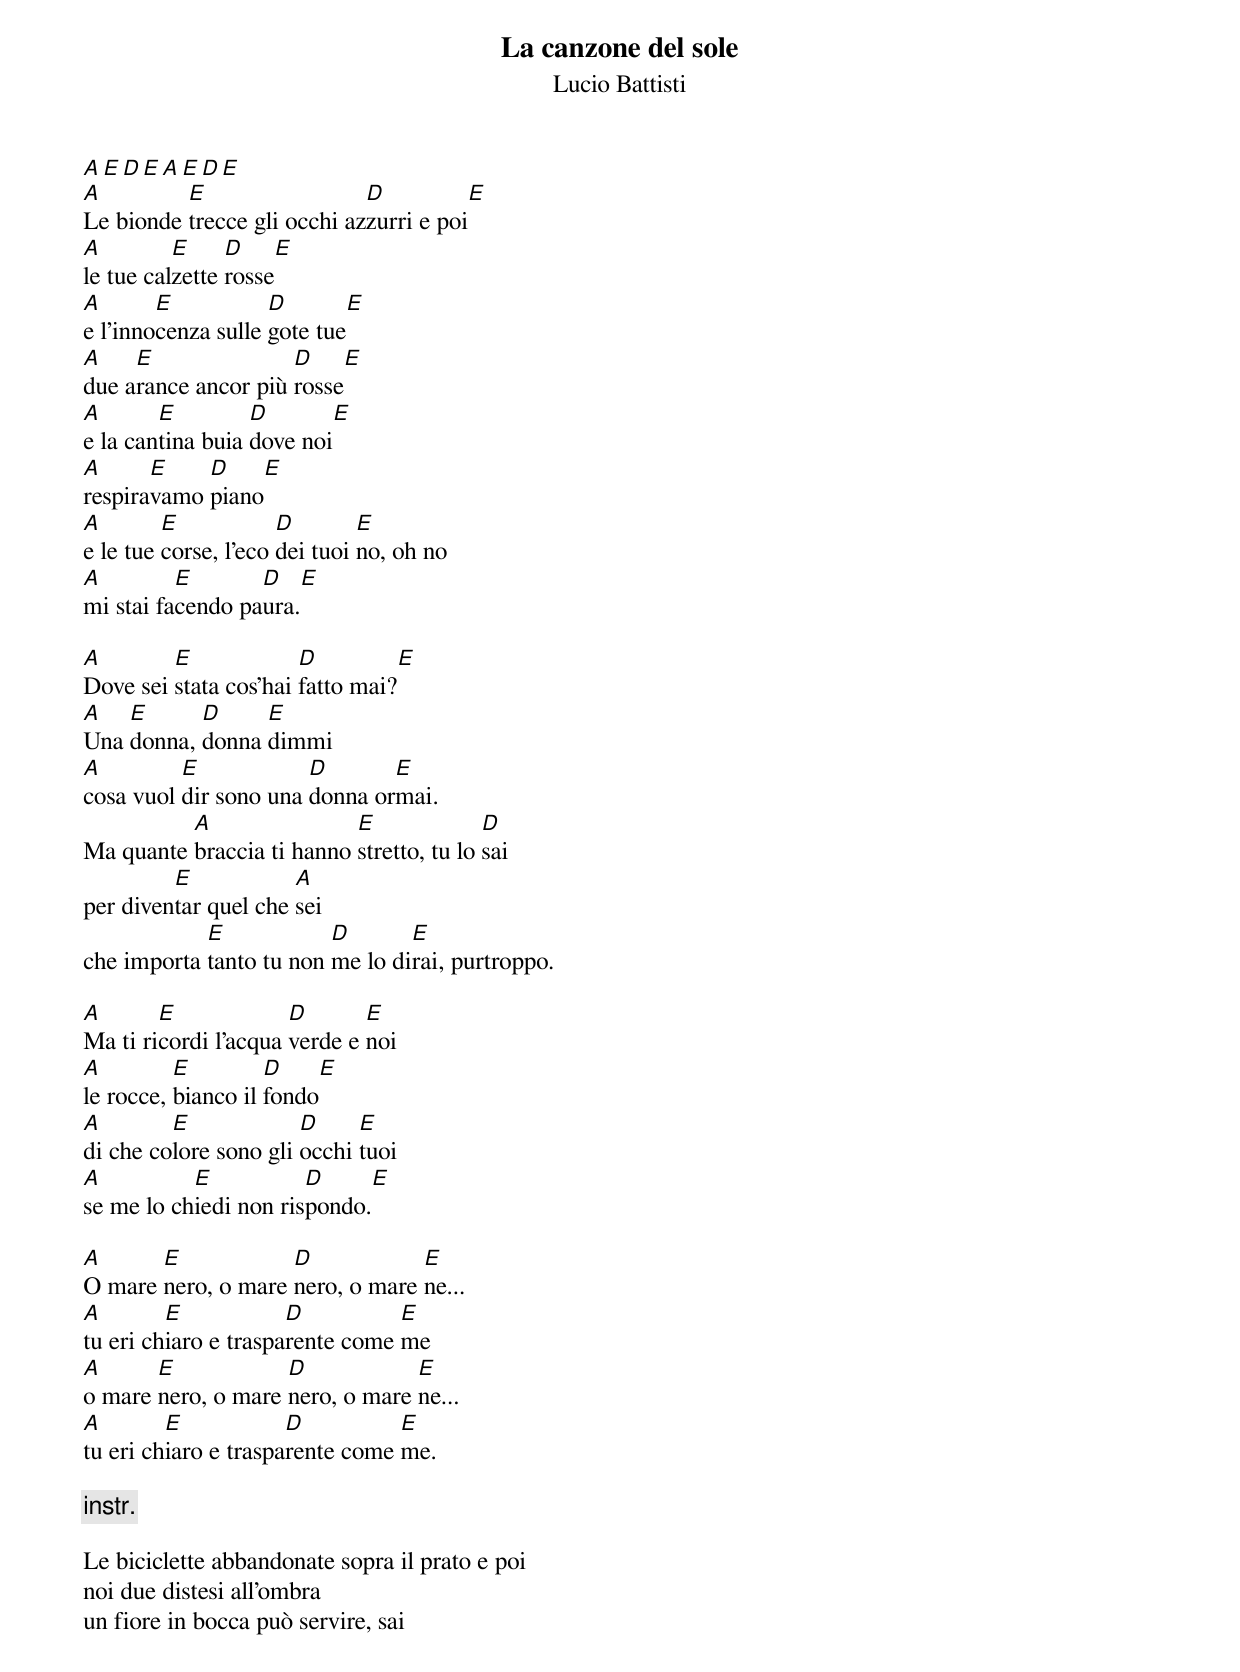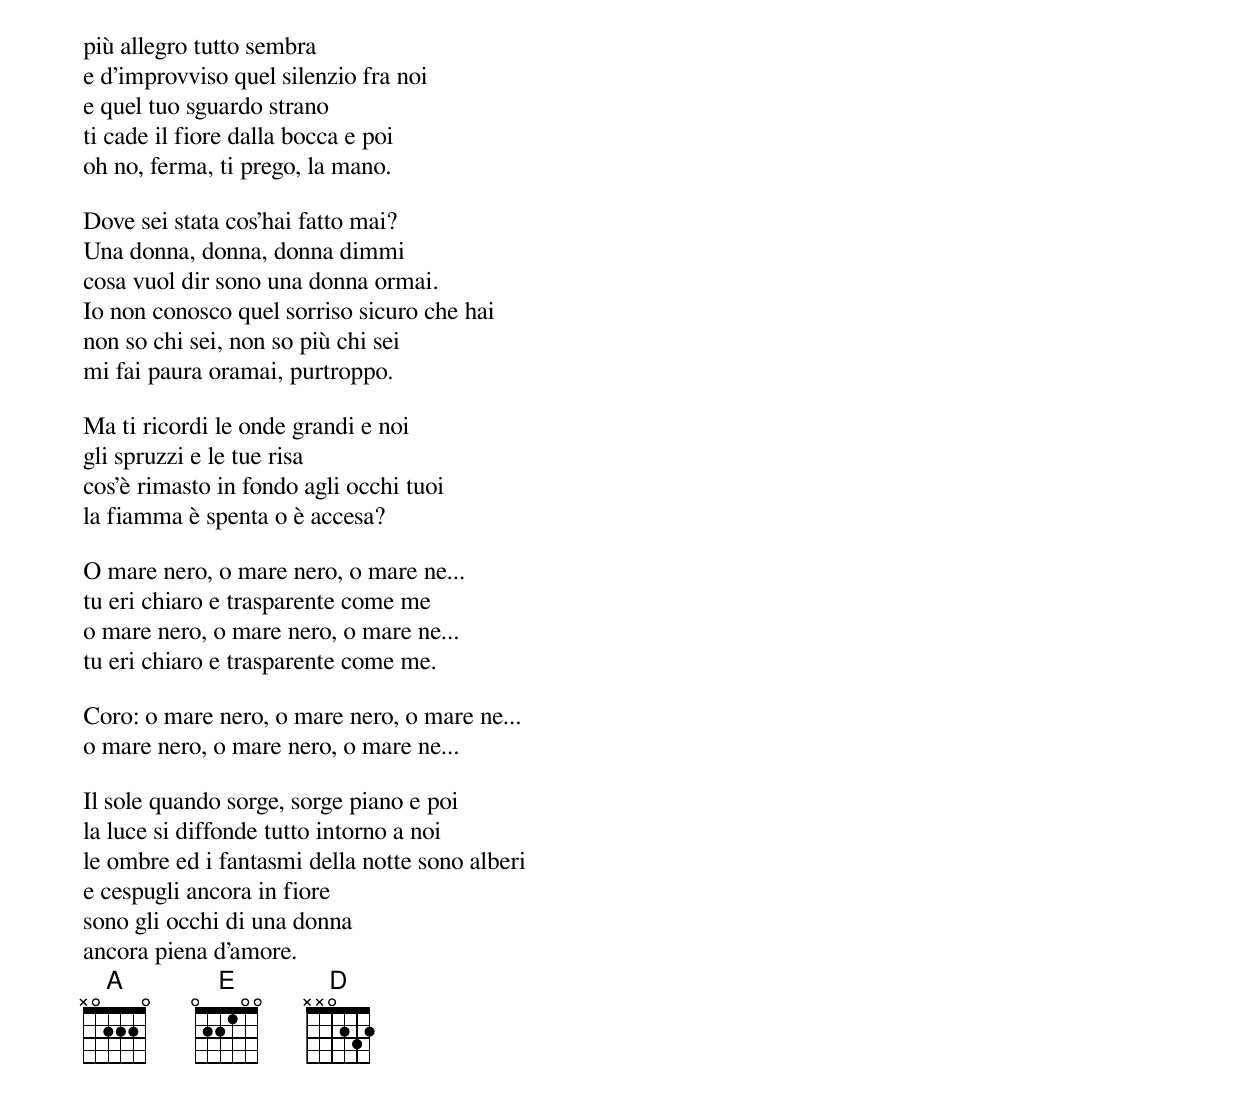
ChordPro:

{title: La canzone del sole}
{subtitle: Lucio Battisti}

[A][E][D][E][A][E][D][E]
[A]Le bionde [E]trecce gli occhi az[D]zurri e poi[E]
[A]le tue cal[E]zette [D]rosse[E]
[A]e l'inno[E]cenza sulle [D]gote tue[E]
[A]due a[E]rance ancor più [D]rosse[E]
[A]e la can[E]tina buia [D]dove noi[E]
[A]respira[E]vamo [D]piano[E]
[A]e le tue [E]corse, l'eco [D]dei tuoi [E]no, oh no
[A]mi stai fa[E]cendo pa[D]ura.[E]

[A]Dove sei [E]stata cos'hai [D]fatto mai?[E]
[A]Una [E]donna, [D]donna [E]dimmi
[A]cosa vuol [E]dir sono una [D]donna or[E]mai.
Ma quante [A]braccia ti hanno [E]stretto, tu lo [D]sai
per diven[E]tar quel che [A]sei
che importa [E]tanto tu non [D]me lo di[E]rai, purtroppo.

[A]Ma ti ri[E]cordi l'acqua [D]verde e [E]noi
[A]le rocce, [E]bianco il [D]fondo[E]
[A]di che co[E]lore sono gli [D]occhi [E]tuoi
[A]se me lo ch[E]iedi non ris[D]pondo.[E]

[A]O mare [E]nero, o mare [D]nero, o mare [E]ne...
[A]tu eri ch[E]iaro e traspa[D]rente come [E]me
[A]o mare [E]nero, o mare [D]nero, o mare [E]ne...
[A]tu eri ch[E]iaro e traspa[D]rente come [E]me.

{comment:instr.}

Le biciclette abbandonate sopra il prato e poi
noi due distesi all'ombra
un fiore in bocca può servire, sai
più allegro tutto sembra
e d'improvviso quel silenzio fra noi
e quel tuo sguardo strano
ti cade il fiore dalla bocca e poi
oh no, ferma, ti prego, la mano.

Dove sei stata cos'hai fatto mai?
Una donna, donna, donna dimmi
cosa vuol dir sono una donna ormai.
Io non conosco quel sorriso sicuro che hai
non so chi sei, non so più chi sei
mi fai paura oramai, purtroppo.

Ma ti ricordi le onde grandi e noi
gli spruzzi e le tue risa
cos'è rimasto in fondo agli occhi tuoi
la fiamma è spenta o è accesa?

O mare nero, o mare nero, o mare ne...
tu eri chiaro e trasparente come me
o mare nero, o mare nero, o mare ne...
tu eri chiaro e trasparente come me.

Coro: o mare nero, o mare nero, o mare ne...
o mare nero, o mare nero, o mare ne...

Il sole quando sorge, sorge piano e poi
la luce si diffonde tutto intorno a noi
le ombre ed i fantasmi della notte sono alberi
e cespugli ancora in fiore
sono gli occhi di una donna
ancora piena d'amore.
